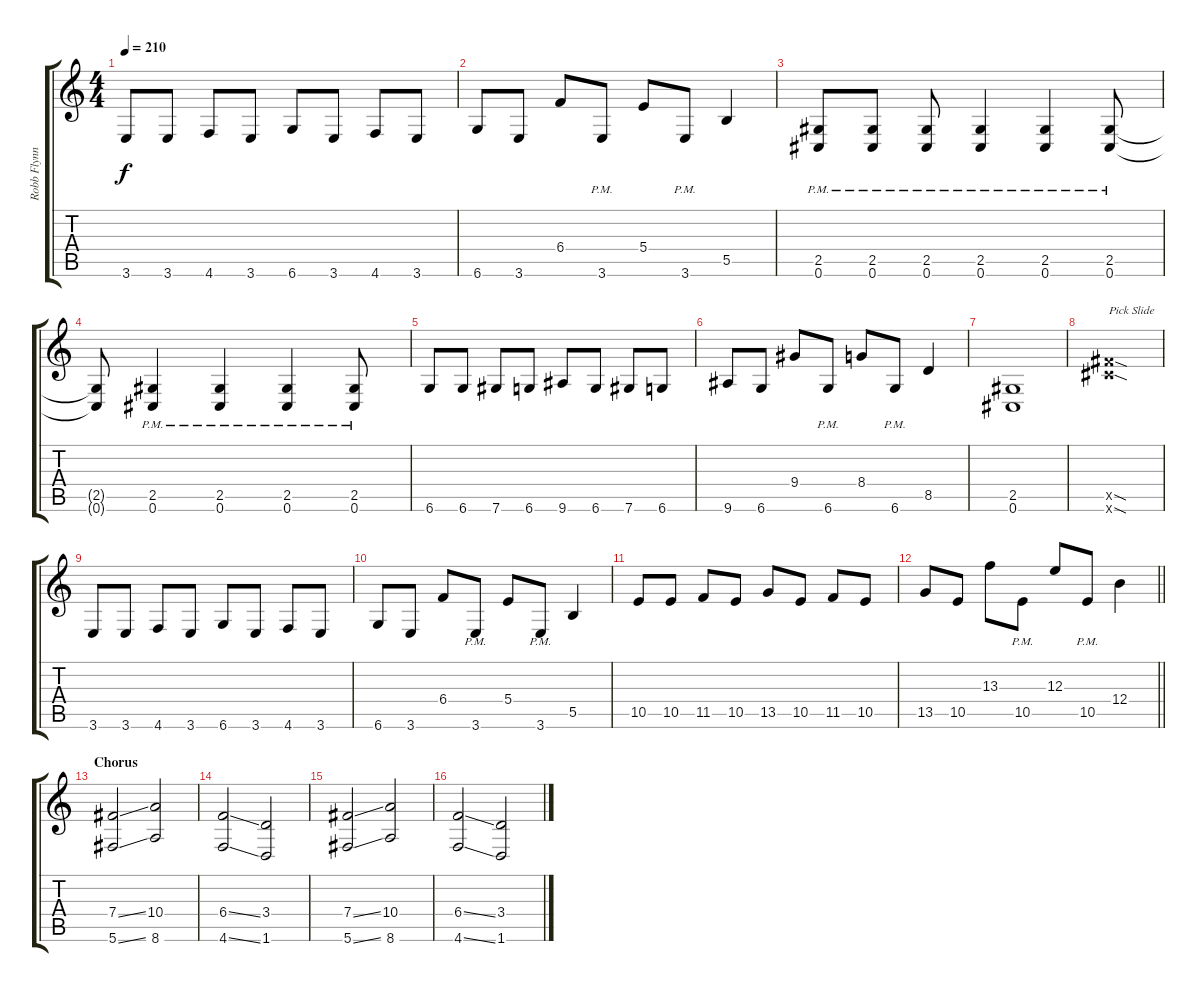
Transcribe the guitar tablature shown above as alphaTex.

\track ("Robb Flynn" "Robb Flynn") {instrument distortionguitar}
\staff {score tabs}
\tuning (Db4 Ab3 E3 B2 Gb2 Db2) {hide}
\ts (4 4)
\tempo 210
\clef g2
\ks c
3.6.8{dy f} 3.6.8 4.6.8 3.6.8 6.6.8 3.6.8 4.6.8 3.6.8 |
6.6.8 3.6.8 6.4.8 3.6{pm}.8 5.4.8 3.6{pm}.8 5.5.4 |
(2.5{pm} 0.6{pm}).8 (2.5{pm} 0.6{pm}).8 (2.5{pm} 0.6{pm}).8 (2.5{pm} 0.6{pm}).4 (2.5{pm} 0.6{pm}).4 (2.5{pm} 0.6{pm}).8 |
(2.5{t} 0.6{t}).8 (2.5{pm} 0.6{pm}).4 (2.5{pm} 0.6{pm}).4 (2.5{pm} 0.6{pm}).4 (2.5{pm} 0.6{pm}).8 |
6.6.8 6.6.8 7.6.8 6.6.8 9.6.8 6.6.8 7.6.8 6.6.8 |
9.6.8 6.6.8 9.4.8 6.6{pm}.8 8.4.8 6.6{pm}.8 8.5.4 |
(2.5 0.6).1 |
(12.5{sod x} 12.6{sod x}).1{txt "Pick Slide"} |
3.6.8 3.6.8 4.6.8 3.6.8 6.6.8 3.6.8 4.6.8 3.6.8 |
6.6.8 3.6.8 6.4.8 3.6{pm}.8 5.4.8 3.6{pm}.8 5.5.4 |
10.5.8 10.5.8 11.5.8 10.5.8 13.5.8 10.5.8 11.5.8 10.5.8 |
\barLineRight lightlight
13.5.8 10.5.8 13.3.8 10.5{pm}.8 12.3.8 10.5{pm}.8 12.4.4 |
\section ("" "Chorus")
(7.4{ss} 5.6{ss}).2 (10.4 8.6).2 |
(6.4{ss} 4.6{ss}).2 (3.4 1.6).2 |
(7.4{ss} 5.6{ss}).2 (10.4 8.6).2 |
(6.4{ss} 4.6{ss}).2 (3.4 1.6).2
